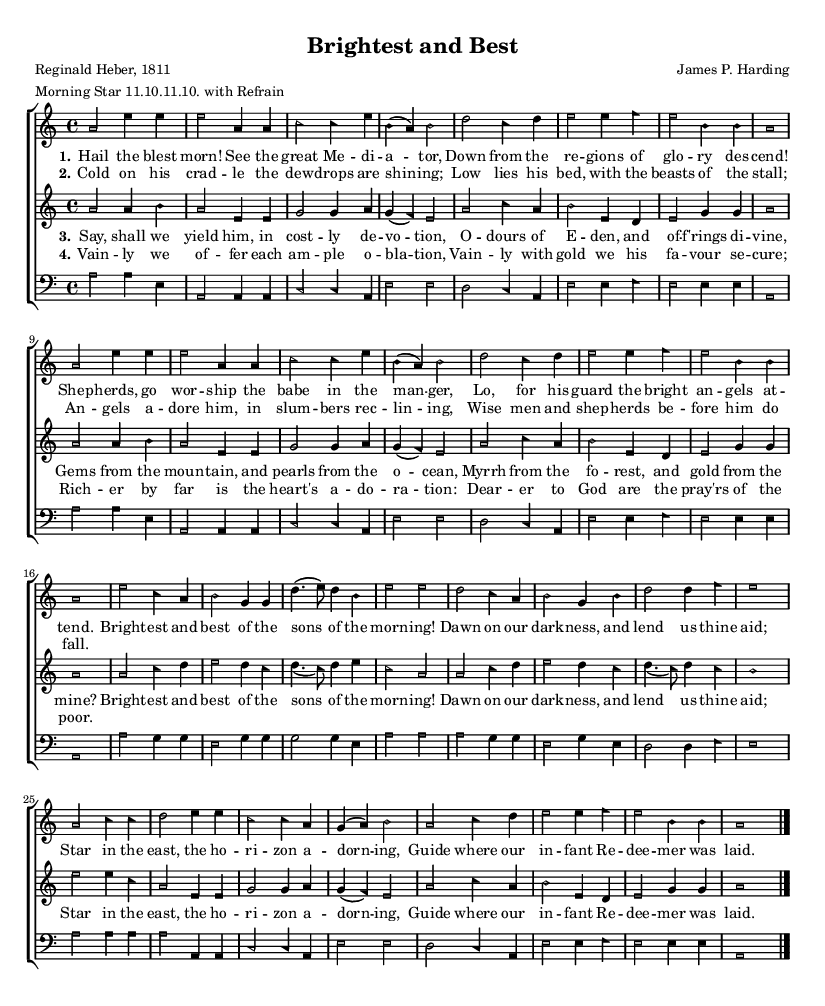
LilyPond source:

\header {
  filename = "brightest.ly"
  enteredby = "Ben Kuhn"
  composer = "James P. Harding"
  arranger = ""
  poet = "Reginald Heber, 1811"
  date ="1830"
  title = "Brightest and Best"
  metre = "Morning Star 11.10.11.10. with Refrain"
  meter = \metre
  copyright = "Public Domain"
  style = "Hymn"
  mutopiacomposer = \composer
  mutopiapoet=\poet
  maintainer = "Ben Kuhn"
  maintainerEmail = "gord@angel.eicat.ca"
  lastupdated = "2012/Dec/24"
}

\version "2.14.2"

\include "header.ly"

global= {
  \preamble
  \time 4/4
  \key a \minor
  #(set-global-staff-size 12)
}

sop = \context Voice = "sop"    {
  \voiceOne
  \stemNeutral
  \sacredHarpHeadsMinor
  a'2 e''4 e'' e''2 a'4 a' c''2 c''4 e'' b' (a') b'2
  d''2 c''4 d'' e''2 e''4 f'' e''2 b'4 b' a'1
  a'2 e''4 e'' e''2 a'4 a' c''2 c''4 e'' b' (a') b'2
  d''2 c''4 d'' e''2 e''4 f'' e''2 b'4 b' a'1
  
  e''2 c''4 a' b'2 g'4 g' d''4. (e''8) d''4 b' e''2 e''
  d''2 c''4 a' b'2 g'4 b'4 d''2 d''4 f'' e''1
  a'2 c''4 c'' d''2 e''4 e'' c''2 c''4 a' g' (a') b'2
  a' c''4 d'' e''2 e''4 f'' e''2 b'4 b' a'1
  \bar "|."
}

alto=\context Voice = "alto"   {
  \voiceTwo
  \stemNeutral
  \sacredHarpHeadsMinor
  a'2 a'4 b' a'2 e'4 e' g'2 g'4 a' g' (f') e'2
  a'2 c''4 a' b'2 e'4 d' e'2 g'4 g' a'1
  a'2 a'4 b' a'2 e'4 e' g'2 g'4 a' g' (f') e'2
  a'2 c''4 a' b'2 e'4 d' e'2 g'4 g' a'1
  
  a'2 c''4 d'' e''2 d''4 c'' d''4. (c''8) d''4 e'' c''2 a'
  a'2 c''4 d'' e''2 d''4 c'' d''4. (c''8) d''4 c'' b'1
  e''2 e''4 c'' a'2 e'4 e' g'2 g'4 a' g'4 (f') e'2
  a'2 c''4 a' b'2 e'4 d' e'2 g'4 g' a'1
}	

tenor = \context Voice = "tenor"   {
  \voiceThree
  \stemNeutral
  \sacredHarpHeadsMinor
  a2 a4 e a,2 a,4 a, c2 c4 a, e2 e
  d c4 a, e2 e4 f e2 e4 e a,1
  a2 a4 e a,2 a,4 a, c2 c4 a, e2 e
  d c4 a, e2 e4 f e2 e4 e a,1
  
  a2 g4 g e2 g4 g g2 g4 e a2 a
  a2 g4 g e2 g4 e4 d2 d4 f e1
  a2 a4 a a2 a,4 a, c2 c4 a,4 e2
  e d2 c4 a, e2 e4 f e2 e4 e a,1
}

bass = \context Voice = "bass"   {
  \voiceTwo
}

accomp=\chordmode {
  
}



stanzaa = \lyricmode {
  Hail the blest morn! See the great Me -- di -- a -- tor,
  Down from the re -- gions of glo -- ry des -- cend!
  Shep -- herds, go wor -- ship the babe in the man -- ger,
  Lo, for his guard the bright an -- gels at -- tend.
  
  Bright -- est and best of the sons of the morn -- ing!
  Dawn on our dark -- ness, and lend us thine aid;
  Star in the east, the ho -- ri -- zon a -- dorn -- ing,
  Guide where our in -- fant Re -- dee -- mer was laid.
}
stanzab = \lyricmode {
  Cold on his crad -- le the dew -- drops are shin -- ing;
  Low lies his bed, with the beasts of the stall;
  An -- gels a -- dore him, in slum -- bers rec -- lin -- ing,
  Wise men and shep -- herds be -- fore him do fall.
}
stanzac = \lyricmode {
  Say, shall we yield him, in cost -- ly de -- vo -- tion,
  O -- dours of E -- den, and of -- f'rings di -- vine,
  Gems from the moun -- tain, and pearls from the o -- cean,
  Myrrh from the fo -- rest, and gold from the mine?

  Bright -- est and best of the sons of the morn -- ing!
  Dawn on our dark -- ness, and lend us thine aid;
  Star in the east, the ho -- ri -- zon a -- dorn -- ing,
  Guide where our in -- fant Re -- dee -- mer was laid.
}
stanzad = \lyricmode {
  Vain -- ly we of -- fer each am -- ple o -- bla -- tion,
  Vain -- ly with gold we his fa -- vour se -- cure;
  Rich -- er by far is the heart's a -- do -- ra -- tion:
  Dear -- er to God are the pray'rs of the poor.
}
stanzae = \lyricmode {
  
}
stanzaf = \lyricmode {
  
}

\score {
  \context ChoirStaff <<
    \context ChordNames \accomp
    \unset ChoirStaff.melismaBusyProperties 
    \context Staff ="sopStaff"  { \clef "G" <<
      \global
      \sop
    >>}

    \lyricsto "sop" \context Lyrics = "stanza-1" {
      \set stanza = "1."
      \stanzaa }
    \lyricsto "sop" \context Lyrics = "stanza-2" {
      \set stanza = "2."
      \stanzab }
    
    \context Staff ="altoStaff"  { \clef "G" <<
      \global
      \alto
    >>}

    \lyricsto "sop" \context Lyrics = "stanza-3" {
      \set stanza = "3."
      \stanzac }
    \lyricsto "sop" \context Lyrics = "stanza-4" {
      \set stanza = "4."
      \stanzad }
    
    \context Staff = "tenorStaff"  { \clef "F"<<
      \global
      \tenor
      \bass
    >>}
  >>
  \layout{
    indent = 0.0\pt
    \context {
      \ChordNames
      \override ChordName  #'style = #'american
      chordChanges = ##t
    }
  }
}
